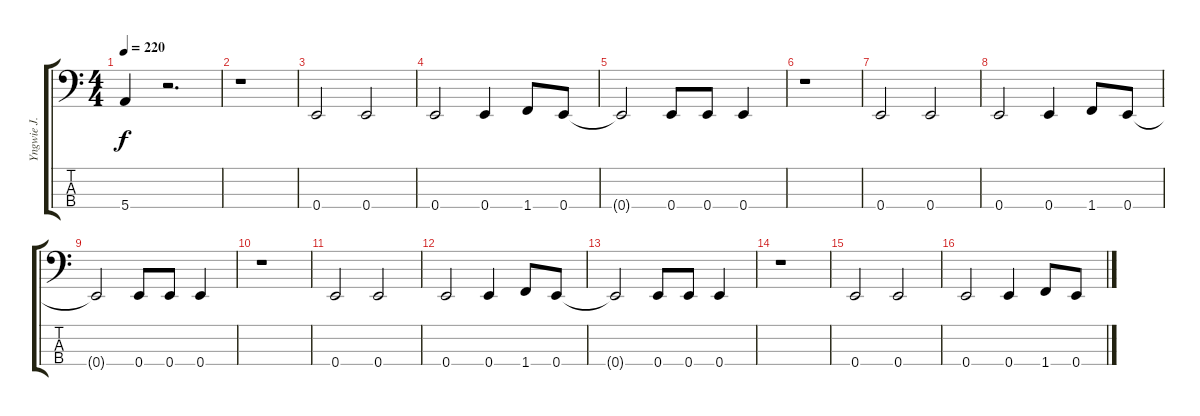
\track ("Yngwie J. Malmsteen (Bass)" "Yngwie J. ") {instrument electricbasspick}
\staff {score tabs}
\tuning (G2 D2 A1 E1) {hide}
\ts (4 4)
\tempo 220
\clef f4
\ks c
5.4.4{dy f} r.2{d} |
r.1 |
0.4.2 0.4.2 |
0.4.2 0.4.4 1.4.8 0.4.8 |
0.4{t}.2 0.4.8 0.4.8 0.4.4 |
r.1 |
0.4.2 0.4.2 |
0.4.2 0.4.4 1.4.8 0.4.8 |
0.4{t}.2 0.4.8 0.4.8 0.4.4 |
r.1 |
0.4.2 0.4.2 |
0.4.2 0.4.4 1.4.8 0.4.8 |
0.4{t}.2 0.4.8 0.4.8 0.4.4 |
r.1 |
0.4.2 0.4.2 |
0.4.2 0.4.4 1.4.8 0.4.8
